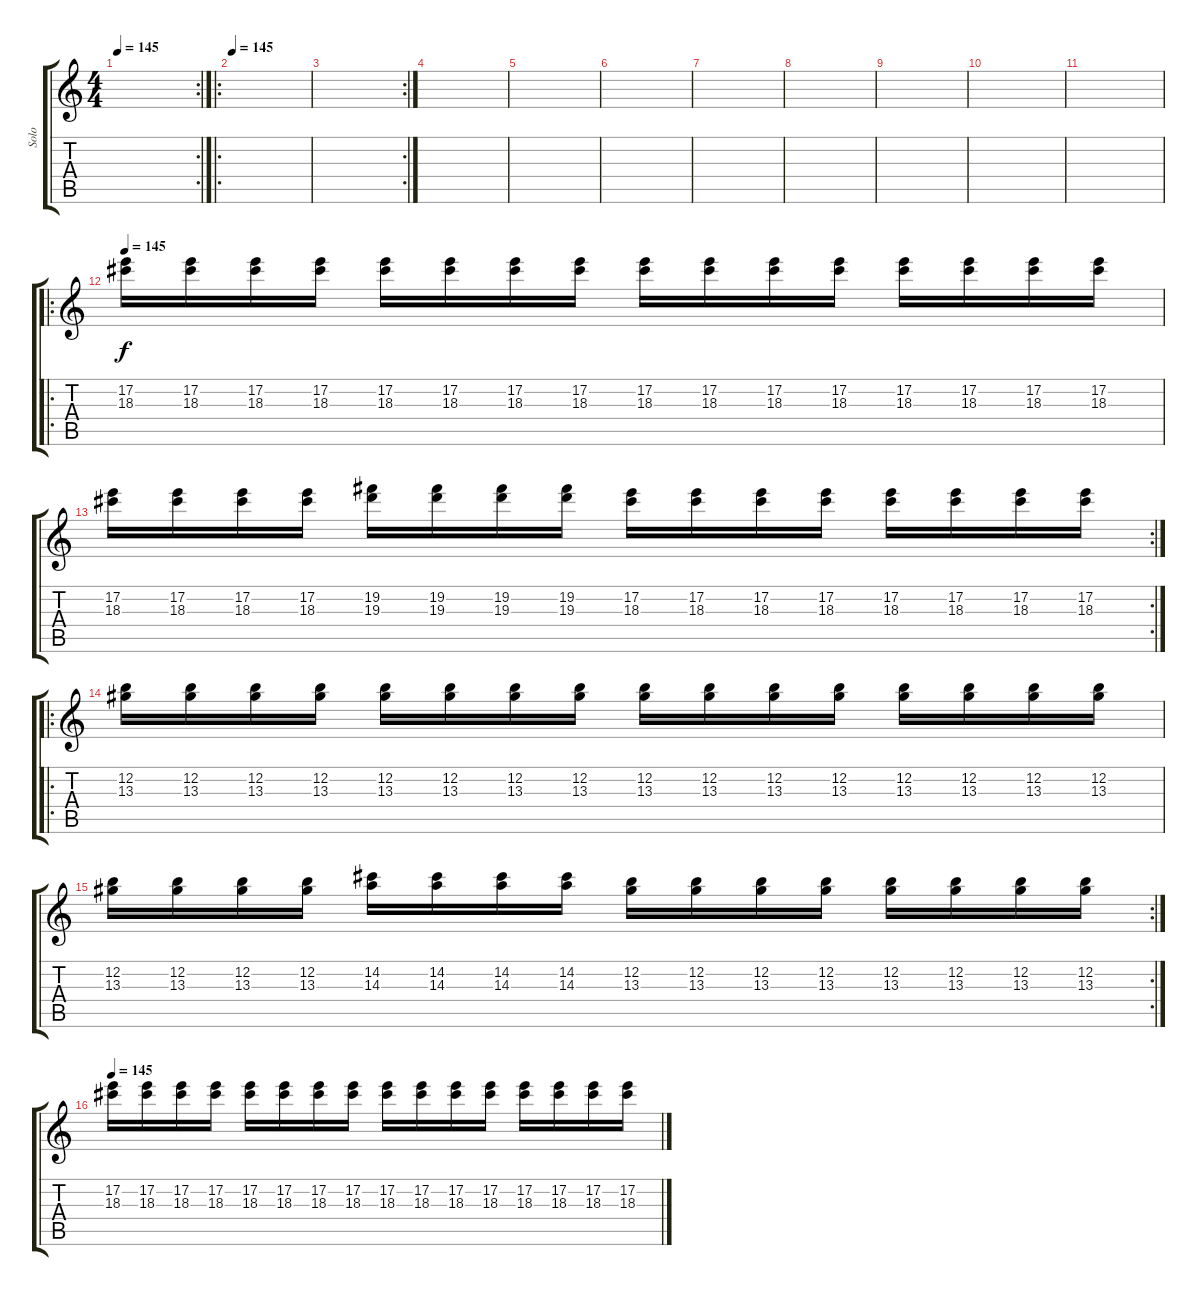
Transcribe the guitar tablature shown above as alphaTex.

\track ("Solo" "Solo") {instrument overdrivenguitar}
\staff {score tabs}
\tuning (E4 B3 G3 D3 A2 E2) {hide}
\rc 2
\ts (4 4)
\tempo 145
\clef g2
\ks c
|
\ro
\tempo 145
|
\rc 2
|
|
|
|
|
|
|
|
|
\ro
\tempo 145
(17.2 18.3).16 (17.2 18.3).16 (17.2 18.3).16 (17.2 18.3).16 (17.2 18.3).16 (17.2 18.3).16 (17.2 18.3).16 (17.2 18.3).16 (17.2 18.3).16 (17.2 18.3).16 (17.2 18.3).16 (17.2 18.3).16 (17.2 18.3).16 (17.2 18.3).16 (17.2 18.3).16 (17.2 18.3).16 |
\rc 2
(17.2 18.3).16 (17.2 18.3).16 (17.2 18.3).16 (17.2 18.3).16 (19.2 19.3).16 (19.2 19.3).16 (19.2 19.3).16 (19.2 19.3).16 (17.2 18.3).16 (17.2 18.3).16 (17.2 18.3).16 (17.2 18.3).16 (17.2 18.3).16 (17.2 18.3).16 (17.2 18.3).16 (17.2 18.3).16 |
\ro
(12.2 13.3).16 (12.2 13.3).16 (12.2 13.3).16 (12.2 13.3).16 (12.2 13.3).16 (12.2 13.3).16 (12.2 13.3).16 (12.2 13.3).16 (12.2 13.3).16 (12.2 13.3).16 (12.2 13.3).16 (12.2 13.3).16 (12.2 13.3).16 (12.2 13.3).16 (12.2 13.3).16 (12.2 13.3).16 |
\rc 2
(12.2 13.3).16 (12.2 13.3).16 (12.2 13.3).16 (12.2 13.3).16 (14.2 14.3).16 (14.2 14.3).16 (14.2 14.3).16 (14.2 14.3).16 (12.2 13.3).16 (12.2 13.3).16 (12.2 13.3).16 (12.2 13.3).16 (12.2 13.3).16 (12.2 13.3).16 (12.2 13.3).16 (12.2 13.3).16 |
\tempo 145
(17.2 18.3).16 (17.2 18.3).16 (17.2 18.3).16 (17.2 18.3).16 (17.2 18.3).16 (17.2 18.3).16 (17.2 18.3).16 (17.2 18.3).16 (17.2 18.3).16 (17.2 18.3).16 (17.2 18.3).16 (17.2 18.3).16 (17.2 18.3).16 (17.2 18.3).16 (17.2 18.3).16 (17.2 18.3).16
